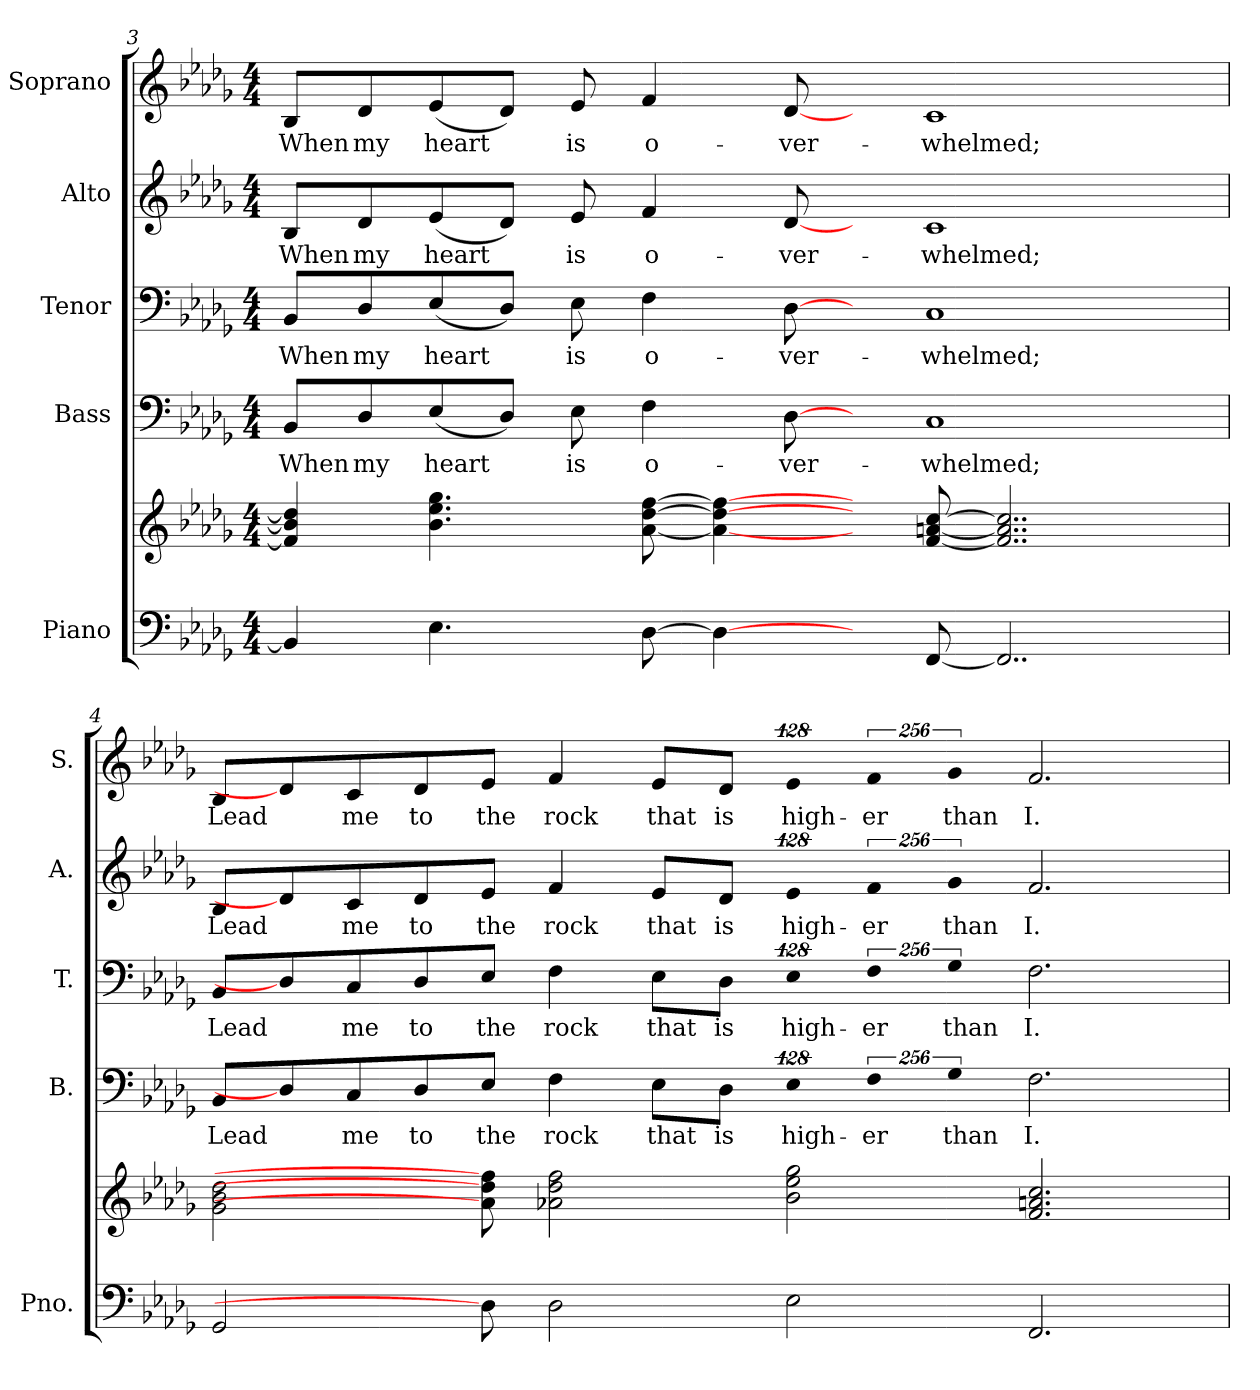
**kern	**kern	**kern	**text	**kern	**text	**kern	**text	**kern	**text
*part5	*part5	*part4	*part4	*part3	*part3	*part2	*part2	*part1	*part1
*staff6	*staff5	*staff4	*staff4	*staff3	*staff3	*staff2	*staff2	*staff1	*staff1
*I"Piano	*	*I"Bass	*	*I"Tenor	*	*I"Alto	*	*I"Soprano	*
*I'Pno.	*	*I'B.	*	*I'T.	*	*I'A.	*	*I'S.	*
!!LO:PB:g=z
*clefF4	*clefG2	*clefF4	*	*clefF4	*	*clefG2	*	*clefG2	*
*k[b-e-a-d-g-]	*k[b-e-a-d-g-]	*k[b-e-a-d-g-]	*	*k[b-e-a-d-g-]	*	*k[b-e-a-d-g-]	*	*k[b-e-a-d-g-]	*
*D-:	*D-:	*D-:	*	*D-:	*	*D-:	*	*D-:	*
*M4/4	*M4/4	*M4/4	*	*M4/4	*	*M4/4	*	*M4/4	*
=3	=3	=3	=3	=3	=3	=3	=3	=3	=3
!	!	!	!LO:LY:b:color=#000000	!	!	!	!	!	!
!	!	!	!	!	!LO:LY:b:color=#000000	!	!	!	!
!	!	!	!	!	!	!	!LO:LY:b:color=#000000	!	!
!	!	!	!	!	!	!	!	!	!LO:LY:b:color=#000000
4BB-i/]	4fi/] 4b-i] 4dd-i]	8BB-i/L	When	8BB-i/L	When	8B-i/L	When	8B-i/L	When
!	!	!	!LO:LY:b:color=#000000	!	!	!	!	!	!
!	!	!	!	!	!LO:LY:b:color=#000000	!	!	!	!
!	!	!	!	!	!	!	!LO:LY:b:color=#000000	!	!
!	!	!	!	!	!	!	!	!	!LO:LY:b:color=#000000
.	.	8D-i/	my	8D-i/	my	8d-i/	my	8d-i/	my
!	!	!	!LO:LY:b:color=#000000	!	!	!	!	!	!
!	!	!	!	!	!LO:LY:b:color=#000000	!	!	!	!
!	!	!	!	!	!	!	!LO:LY:b:color=#000000	!	!
!	!	!	!	!	!	!	!	!	!LO:LY:b:color=#000000
4.E-i\	4.b-i\ 4.ee-i 4.gg-i	(8E-i/	heart	(8E-i/	heart	(8e-i/	heart	(8e-i/	heart
.	.	8D-i/J)	.	8D-i/J)	.	8d-i/J)	.	8d-i/J)	.
!	!	!	!LO:LY:b:color=#000000	!	!	!	!	!	!
!	!	!	!	!	!LO:LY:b:color=#000000	!	!	!	!
!	!	!	!	!	!	!	!LO:LY:b:color=#000000	!	!
!	!	!	!	!	!	!	!	!	!LO:LY:b:color=#000000
.	.	8E-i\	is	8E-i\	is	8e-i/	is	8e-i/	is
!	!	!	!LO:LY:b:color=#000000	!	!	!	!	!	!
!	!	!	!	!	!LO:LY:b:color=#000000	!	!	!	!
!	!	!	!	!	!	!	!LO:LY:b:color=#000000	!	!
!	!	!	!	!	!	!	!	!	!LO:LY:b:color=#000000
[>8D-i\	[<8a-i\ [>8dd-i [>8ffi	4Fi\	o-	4Fi\	o-	4fi/	o-	4fi/	o-
4D-i\_>	4a-i\_< 4dd-i_> 4ffi_>	.	.	.	.	.	.	.	.
!	!	!	!LO:LY:b:color=#000000	!	!	!	!	!	!
!	!	!	!	!	!LO:LY:b:color=#000000	!	!	!	!
!	!	!	!	!	!	!	!LO:LY:b:color=#000000	!	!
!	!	!	!	!	!	!	!	!	!LO:LY:b:color=#000000
.	.	[8D-i\	-ver-	[8D-i\	-ver-	[8d-i/	-ver-	[8d-i/	-ver-
8ryy	8ryy	8ryy	.	8ryy	.	8ryy	.	8ryy	.
!	!	!	!LO:LY:b:color=#000000	!	!	!	!	!	!
!	!	!	!	!	!LO:LY:b:color=#000000	!	!	!	!
!	!	!	!	!	!	!	!LO:LY:b:color=#000000	!	!
!	!	!	!	!	!	!	!	!	!LO:LY:b:color=#000000
[<8FFi/	[<8fi/ [<8ani [>8cci	1Ci	-whelmed;	1Ci	-whelmed;	1ci	-whelmed;	1ci	-whelmed;
2..FFi/]	2..fi/] 2..ai] 2..cci]	.	.	.	.	.	.	.	.
!!LO:PB:g=z
=4	=4	=4	=4	=4	=4	=4	=4	=4	=4
!	!	!	!LO:LY:b:color=#000000	!	!	!	!	!	!
!	!	!	!	!	!LO:LY:b:color=#000000	!	!	!	!
!	!	!	!	!	!	!	!LO:LY:b:color=#000000	!	!
!	!	!	!	!	!	!	!	!	!LO:LY:b:color=#000000
2GG-i/	2g-i\ 2b-i 2dd-i	8BB-i/L	Lead	8BB-i/L	Lead	8B-i/L	Lead	8B-i/L	Lead
.	.	8D-i\]	.	8D-i\]	.	8d-i/]	.	8d-i/]	.
!	!	!	!LO:LY:b:color=#000000	!	!	!	!	!	!
!	!	!	!	!	!LO:LY:b:color=#000000	!	!	!	!
!	!	!	!	!	!	!	!LO:LY:b:color=#000000	!	!
!	!	!	!	!	!	!	!	!	!LO:LY:b:color=#000000
.	.	8Ci/	me	8Ci/	me	8ci/	me	8ci/	me
!	!	!	!LO:LY:b:color=#000000	!	!	!	!	!	!
!	!	!	!	!	!LO:LY:b:color=#000000	!	!	!	!
!	!	!	!	!	!	!	!LO:LY:b:color=#000000	!	!
!	!	!	!	!	!	!	!	!	!LO:LY:b:color=#000000
.	.	8D-i/	to	8D-i/	to	8d-i/	to	8d-i/	to
!	!	!	!LO:LY:b:color=#000000	!	!	!	!	!	!
!	!	!	!	!	!LO:LY:b:color=#000000	!	!	!	!
!	!	!	!	!	!	!	!LO:LY:b:color=#000000	!	!
!	!	!	!	!	!	!	!	!	!LO:LY:b:color=#000000
8D-i\]	8a-i\] 8dd-i] 8ffi]	8E-i/J	the	8E-i/J	the	8e-i/J	the	8e-i/J	the
!	!	!	!LO:LY:b:color=#000000	!	!	!	!	!	!
!	!	!	!	!	!LO:LY:b:color=#000000	!	!	!	!
!	!	!	!	!	!	!	!LO:LY:b:color=#000000	!	!
!	!	!	!	!	!	!	!	!	!LO:LY:b:color=#000000
2D-i\	2a-Xi\ 2dd-i 2ffi	4Fi\	rock	4Fi\	rock	4fi/	rock	4fi/	rock
!	!	!	!LO:LY:b:color=#000000	!	!	!	!	!	!
!	!	!	!	!	!LO:LY:b:color=#000000	!	!	!	!
!	!	!	!	!	!	!	!LO:LY:b:color=#000000	!	!
!	!	!	!	!	!	!	!	!	!LO:LY:b:color=#000000
.	.	8E-i\L	that	8E-i\L	that	8e-i/L	that	8e-i/L	that
!	!	!	!LO:LY:b:color=#000000	!	!	!	!	!	!
!	!	!	!	!	!LO:LY:b:color=#000000	!	!	!	!
!	!	!	!	!	!	!	!LO:LY:b:color=#000000	!	!
!	!	!	!	!	!	!	!	!	!LO:LY:b:color=#000000
.	.	8D-i\J	is	8D-i\J	is	8d-i/J	is	8d-i/J	is
!	!	!LO:N:vis=4	!	!	!	!	!	!	!
!	!	!	!LO:LY:b:color=#000000	!LO:N:vis=4	!	!	!	!	!
!	!	!	!	!	!LO:LY:b:color=#000000	!LO:N:vis=4	!	!	!
!	!	!	!	!	!	!	!LO:LY:b:color=#000000	!LO:N:vis=4	!
!	!	!	!	!	!	!	!	!	!LO:LY:b:color=#000000
2E-i\	2b-i\ 2ee-i 2gg-i	512%85E-i\	high-	512%85E-i\	high-	512%85e-i/	high-	512%85e-i/	high-
!	!	!LO:N:vis=4	!	!	!	!	!	!	!
!	!	!	!LO:LY:b:color=#000000	!LO:N:vis=4	!	!	!	!	!
!	!	!	!	!	!LO:LY:b:color=#000000	!LO:N:vis=4	!	!	!
!	!	!	!	!	!	!	!LO:LY:b:color=#000000	!LO:N:vis=4	!
!	!	!	!	!	!	!	!	!	!LO:LY:b:color=#000000
.	.	1024%171Fi\	-er	1024%171Fi\	-er	1024%171fi/	-er	1024%171fi/	-er
!	!	!LO:N:vis=4	!	!	!	!	!	!	!
!	!	!	!LO:LY:b:color=#000000	!LO:N:vis=4	!	!	!	!	!
!	!	!	!	!	!LO:LY:b:color=#000000	!LO:N:vis=4	!	!	!
!	!	!	!	!	!	!	!LO:LY:b:color=#000000	!LO:N:vis=4	!
!	!	!	!	!	!	!	!	!	!LO:LY:b:color=#000000
.	.	1024%171G-i\	than	1024%171G-i\	than	1024%171g-i/	than	1024%171g-i/	than
!	!	!	!LO:LY:b:color=#000000	!	!	!	!	!	!
!	!	!	!	!	!LO:LY:b:color=#000000	!	!	!	!
!	!	!	!	!	!	!	!LO:LY:b:color=#000000	!	!
!	!	!	!	!	!	!	!	!	!LO:LY:b:color=#000000
2.FFi/	2.fi/ 2.ani 2.cci	2.Fi\	I.	2.Fi\	I.	2.fi/	I.	2.fi/	I.
=	=	=	=	=	=	=	=	=	=
*-	*-	*-	*-	*-	*-	*-	*-	*-	*-
